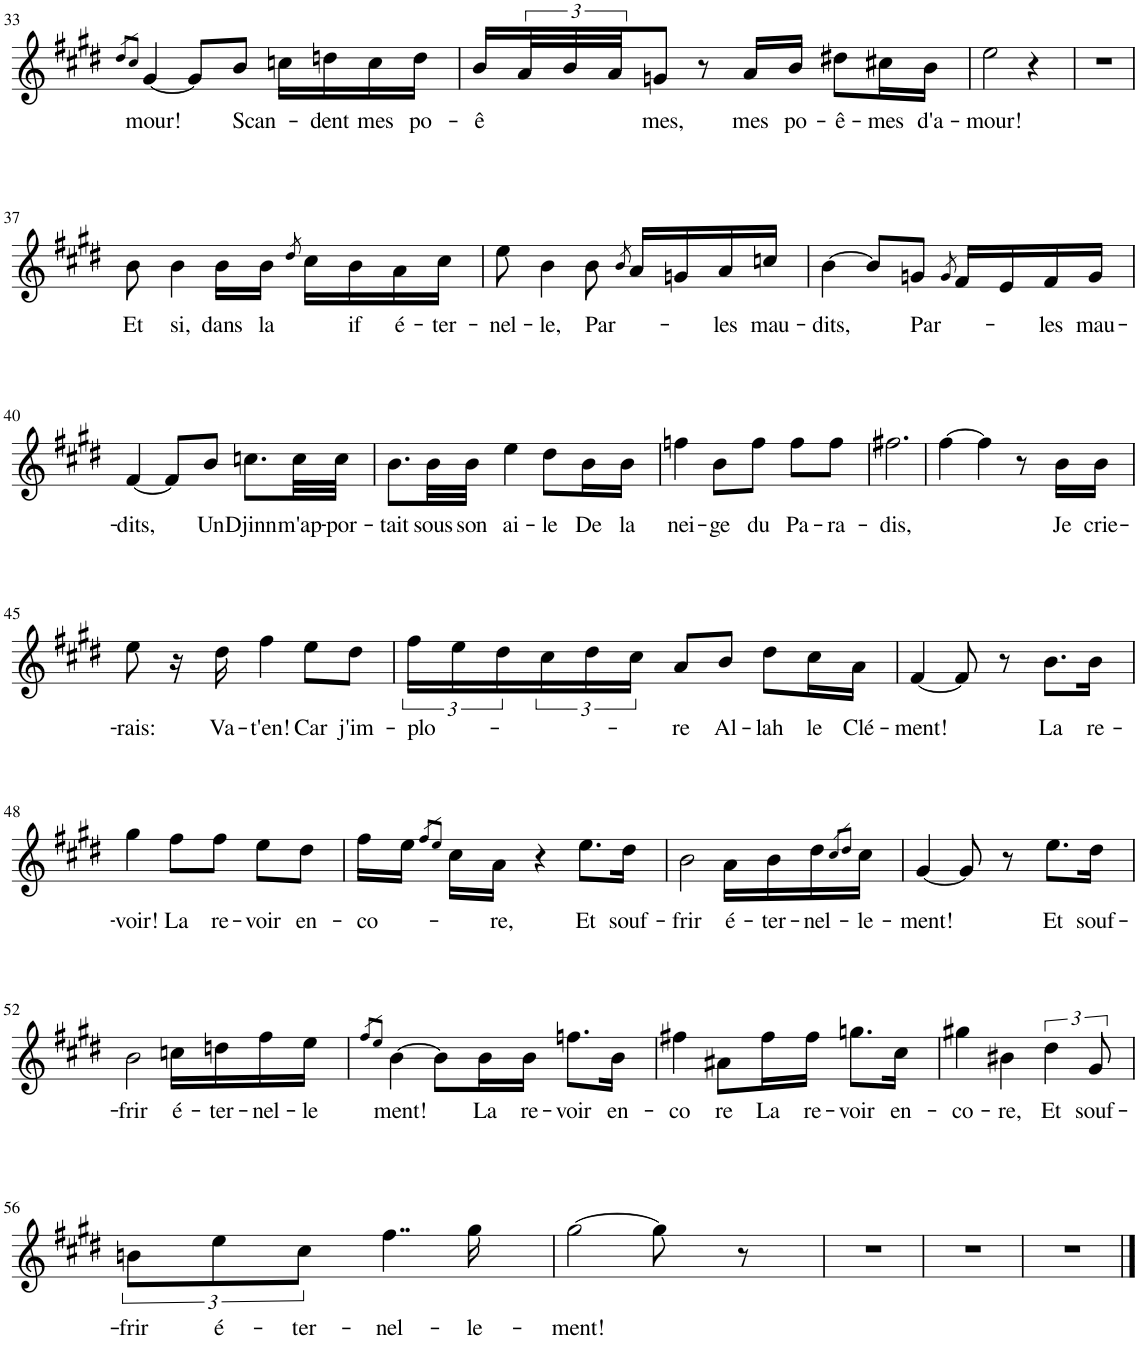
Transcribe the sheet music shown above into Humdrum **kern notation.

**kern	**text
*part1	*part1
*staff1	*staff1
*I"Piano	*
*I'Pno	*
!!LO:PB:g=z
*clefG2	*
*k[f#c#g#d#]	*
*M3/4	*
=33	=33
8qdd#/L	.
8qcc#/J	.
!	!LO:LY:b
[4g#/	-mour!
8g#/L]	.
!	!LO:LY:b
8b/J	Scan-
16ccn\LL	.
!	!LO:LY:b
16ddn\	-dent
!	!LO:LY:b
16cc\	mes
!	!LO:LY:b
16dd\JJ	po-
=34	=34
!	!LO:LY:b
16b/LL	ê
48a/L	.
48b/	.
48a/JJ	.
!	!LO:LY:b
8gn/J	-mes,
8r	.
!	!LO:LY:b
16a/LL	mes
!	!LO:LY:b
16b/JJ	po-
!	!LO:LY:b
8dd#X\L	-ê-
!	!LO:LY:b
16cc#X\L	-mes
!	!LO:LY:b
16b\JJ	d'a-
=35	=35
!	!LO:LY:b
2ee\	-mour!
4r	.
=36	=36
2.r	.
!!LO:LB:g=z
=37	=37
!	!LO:LY:b
8b\	Et
!	!LO:LY:b
4b\	si,
!	!LO:LY:b
16b\LL	dans
!	!LO:LY:b
16b\JJ	la
8qdd#/	.
16cc#\LL	.
!	!LO:LY:b
16b\	-if
!	!LO:LY:b
16a\	é-
!	!LO:LY:b
16cc#\JJ	-ter-
=38	=38
!	!LO:LY:b
8ee\	-nel-
!	!LO:LY:b
4b\	-le,
!	!LO:LY:b
8b\	Par-
8qb/	.
16a/LL	.
16gn/	.
!	!LO:LY:b
16a/	-les
!	!LO:LY:b
16ccn/JJ	mau-
=39	=39
!	!LO:LY:b
[4b\	-dits,
8b/L]	.
!	!LO:LY:b
8gn/J	Par-
8qg/	.
16f#/LL	.
16e/	.
!	!LO:LY:b
16f#/	-les
!	!LO:LY:b
16g/JJ	mau-
!!LO:LB:g=z
=40	=40
!	!LO:LY:b
[4f#/	-dits,
8f#/L]	.
!	!LO:LY:b
8b/J	Un
!	!LO:LY:b
8.ccn\L	Djinn
!	!LO:LY:b
32cc\LL	m'ap-
!	!LO:LY:b
32cc\JJJ	-por-
=41	=41
!	!LO:LY:b
8.b\L	-tait
!	!LO:LY:b
32b\LL	sous
!	!LO:LY:b
32b\JJJ	son
!	!LO:LY:b
4ee\	ai-
!	!LO:LY:b
8dd#\L	-le
!	!LO:LY:b
16b\L	De
!	!LO:LY:b
16b\JJ	la
=42	=42
!	!LO:LY:b
4ffn\	nei-
!	!LO:LY:b
8b\L	-ge
!	!LO:LY:b
8ff\J	du
!	!LO:LY:b
8ff\L	Pa-
!	!LO:LY:b
8ff\J	-ra-
=43	=43
!	!LO:LY:b
2.ff#X\	-dis,
=44	=44
[4ff#\	.
4ff#\]	.
8r	.
!	!LO:LY:b
16b\LL	Je
!	!LO:LY:b
16b\JJ	crie-
!!LO:LB:g=z
=45	=45
!	!LO:LY:b
8ee\	-rais:
16r	.
!	!LO:LY:b
16dd#\	Va-
!	!LO:LY:b
4ff#\	-t'en!
!	!LO:LY:b
8ee\L	Car
!	!LO:LY:b
8dd#\J	j'im-
=46	=46
!	!LO:LY:b
24ff#\LL	-plo-
24ee\	.
24dd#\	.
24cc#\	.
24dd#\	.
24cc#\JJ	.
!	!LO:LY:b
8a/L	-re
!	!LO:LY:b
8b/J	Al-
!	!LO:LY:b
8dd#\L	-lah
!	!LO:LY:b
16cc#\L	le
!	!LO:LY:b
16a\JJ	Clé-
=47	=47
!	!LO:LY:b
[4f#/	-ment!
8f#/]	.
8r	.
!	!LO:LY:b
8.b\L	La
!	!LO:LY:b
16b\Jk	re-
!!LO:LB:g=z
=48	=48
!	!LO:LY:b
4gg#\	-voir!
!	!LO:LY:b
8ff#\L	La
!	!LO:LY:b
8ff#\J	re-
!	!LO:LY:b
8ee\L	-voir
!	!LO:LY:b
8dd#\J	en-
=49	=49
!	!LO:LY:b
16ff#\LL	-co-
16ee\JJ	.
8qff#/L	.
8qee/J	.
16cc#\LL	.
!	!LO:LY:b
16a\JJ	-re,
4r	.
!	!LO:LY:b
8.ee\L	Et
!	!LO:LY:b
16dd#\Jk	souf-
=50	=50
!	!LO:LY:b
2b\	-frir
!	!LO:LY:b
16a\LL	é-
!	!LO:LY:b
16b\	-ter-
!	!LO:LY:b
16dd#\	-nel-
8qcc#/L	.
8qdd#/J	.
!	!LO:LY:b
16cc#\JJ	-le-
=51	=51
!	!LO:LY:b
[4g#/	-ment!
8g#/]	.
8r	.
!	!LO:LY:b
8.ee\L	Et
!	!LO:LY:b
16dd#\Jk	souf-
!!LO:LB:g=z
=52	=52
!	!LO:LY:b
2b\	-frir
!	!LO:LY:b
16ccn\LL	é-
!	!LO:LY:b
16ddn\	-ter-
!	!LO:LY:b
16ff#\	-nel-
!	!LO:LY:b
16ee\JJ	-le
=53	=53
8qff#/L	.
8qee/J	.
!	!LO:LY:b
[4b\	-ment!
8b\L]	.
!	!LO:LY:b
16b\L	La
!	!LO:LY:b
16b\JJ	re-
!	!LO:LY:b
8.ffn\L	-voir
!	!LO:LY:b
16b\Jk	en-
=54	=54
!	!LO:LY:b
4ff#X\	co
!	!LO:LY:b
8a#X\L	-re
!	!LO:LY:b
16ff#\L	La
!	!LO:LY:b
16ff#\JJ	re-
!	!LO:LY:b
8.ggn\L	-voir
!	!LO:LY:b
16cc#\Jk	en-
=55	=55
!	!LO:LY:b
4gg#X\	-co-
!	!LO:LY:b
4b#X\	-re,
!	!LO:LY:b
6dd#\	Et
!	!LO:LY:b
12g#/	souf-
!!LO:LB:g=z
=56	=56
!	!LO:LY:b
12bn\L	-frir
!	!LO:LY:b
12ee\	é-
!	!LO:LY:b
12cc#\J	-ter-
!	!LO:LY:b
4..ff#\	-nel-
!	!LO:LY:b
16gg#\	-le-
=57	=57
!	!LO:LY:b
[2gg#\	-ment!
8gg#\]	.
8r	.
=58	=58
2.r	.
=59	=59
2.r	.
=60	=60
2.r	.
==	==
*-	*-
